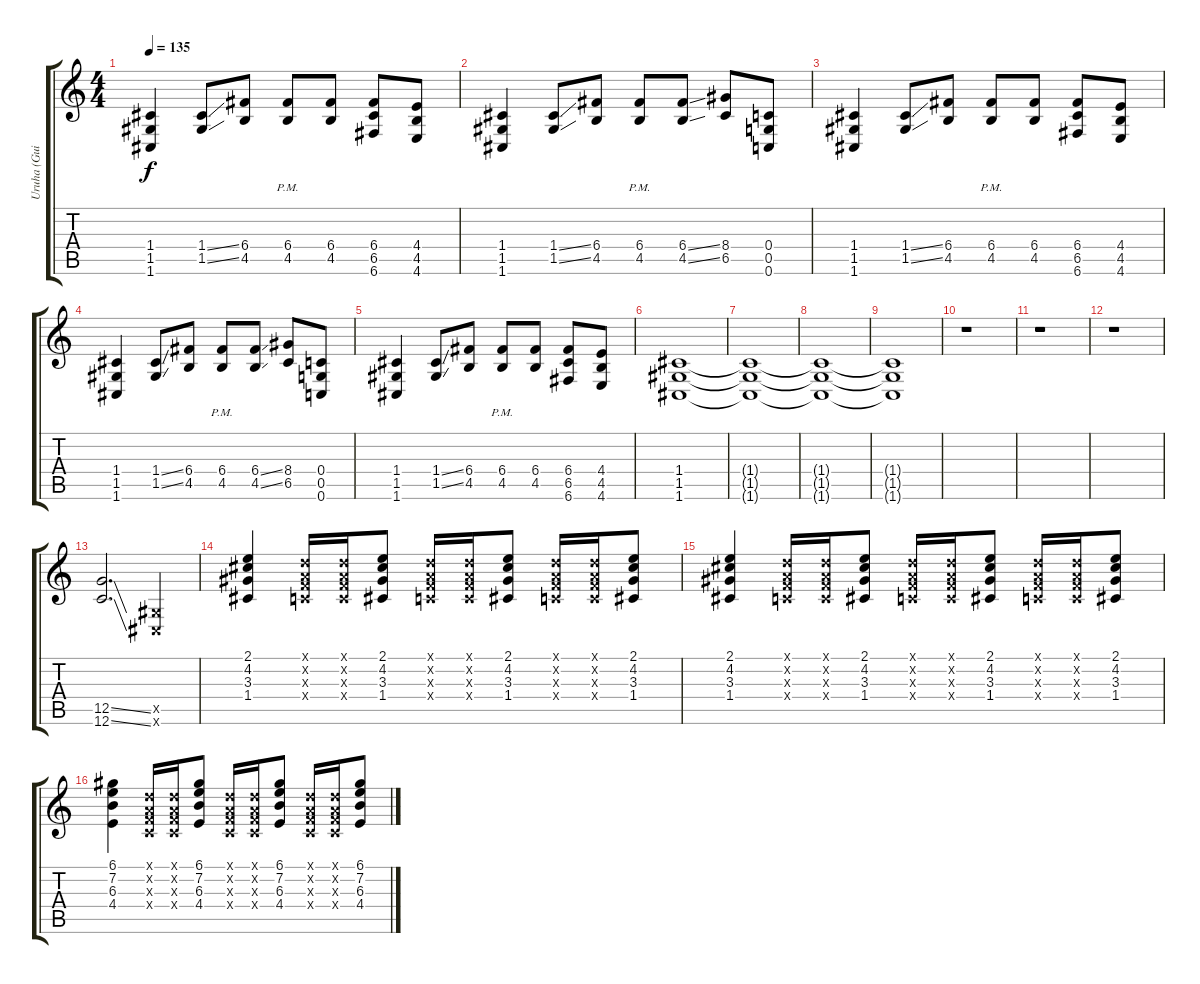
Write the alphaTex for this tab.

\track ("Uruha (Guitar 1)" "Uruha (Gui") {instrument overdrivenguitar}
\staff {score tabs}
\tuning (D4 A3 F3 C3 G2 C2) {hide}
\ts (4 4)
\tempo 135
\clef g2
\ks c
(1.4 1.5 1.6).4{dy f} (1.4{ss} 1.5{ss}).8 (6.4 4.5).8 (6.4{pm} 4.5{pm}).8 (6.4 4.5).8 (6.4 6.5 6.6).8 (4.4 4.5 4.6).8 |
(1.4 1.5 1.6).4 (1.4{ss} 1.5{ss}).8 (6.4 4.5).8 (6.4{pm} 4.5{pm}).8 (6.4{ss} 4.5{ss}).8 (8.4 6.5).8 (0.4 0.5 0.6).8 |
(1.4 1.5 1.6).4 (1.4{ss} 1.5{ss}).8 (6.4 4.5).8 (6.4{pm} 4.5{pm}).8 (6.4 4.5).8 (6.4 6.5 6.6).8 (4.4 4.5 4.6).8 |
(1.4 1.5 1.6).4 (1.4{ss} 1.5{ss}).8 (6.4 4.5).8 (6.4{pm} 4.5{pm}).8 (6.4{ss} 4.5{ss}).8 (8.4 6.5).8 (0.4 0.5 0.6).8 |
(1.4 1.5 1.6).4 (1.4{ss} 1.5{ss}).8 (6.4 4.5).8 (6.4{pm} 4.5{pm}).8 (6.4 4.5).8 (6.4 6.5 6.6).8 (4.4 4.5 4.6).8 |
(1.4 1.5 1.6).1 |
(1.4{t} 1.5{t} 1.6{t}).1 |
(1.4{t} 1.5{t} 1.6{t}).1 |
(1.4{t} 1.5{t} 1.6{t}).1 |
r.1 |
r.1 |
r.1 |
(12.5{ss} 12.6{ss}).2{d} (1.5{x} 1.6{x}).4 |
(2.1 4.2 3.3 1.4).4 (0.1{x} 0.2{x} 0.3{x} 0.4{x}).16 (0.1{x} 0.2{x} 0.3{x} 0.4{x}).16 (2.1 4.2 3.3 1.4).8 (0.1{x} 0.2{x} 0.3{x} 0.4{x}).16 (0.1{x} 0.2{x} 0.3{x} 0.4{x}).16 (2.1 4.2 3.3 1.4).8 (0.1{x} 0.2{x} 0.3{x} 0.4{x}).16 (0.1{x} 0.2{x} 0.3{x} 0.4{x}).16 (2.1 4.2 3.3 1.4).8 |
(2.1 4.2 3.3 1.4).4 (0.1{x} 0.2{x} 0.3{x} 0.4{x}).16 (0.1{x} 0.2{x} 0.3{x} 0.4{x}).16 (2.1 4.2 3.3 1.4).8 (0.1{x} 0.2{x} 0.3{x} 0.4{x}).16 (0.1{x} 0.2{x} 0.3{x} 0.4{x}).16 (2.1 4.2 3.3 1.4).8 (0.1{x} 0.2{x} 0.3{x} 0.4{x}).16 (0.1{x} 0.2{x} 0.3{x} 0.4{x}).16 (2.1 4.2 3.3 1.4).8 |
(6.1 7.2 6.3 4.4).4 (0.1{x} 0.2{x} 0.3{x} 0.4{x}).16 (0.1{x} 0.2{x} 0.3{x} 0.4{x}).16 (6.1 7.2 6.3 4.4).8 (0.1{x} 0.2{x} 0.3{x} 0.4{x}).16 (0.1{x} 0.2{x} 0.3{x} 0.4{x}).16 (6.1 7.2 6.3 4.4).8 (0.1{x} 0.2{x} 0.3{x} 0.4{x}).16 (0.1{x} 0.2{x} 0.3{x} 0.4{x}).16 (6.1 7.2 6.3 4.4).8
